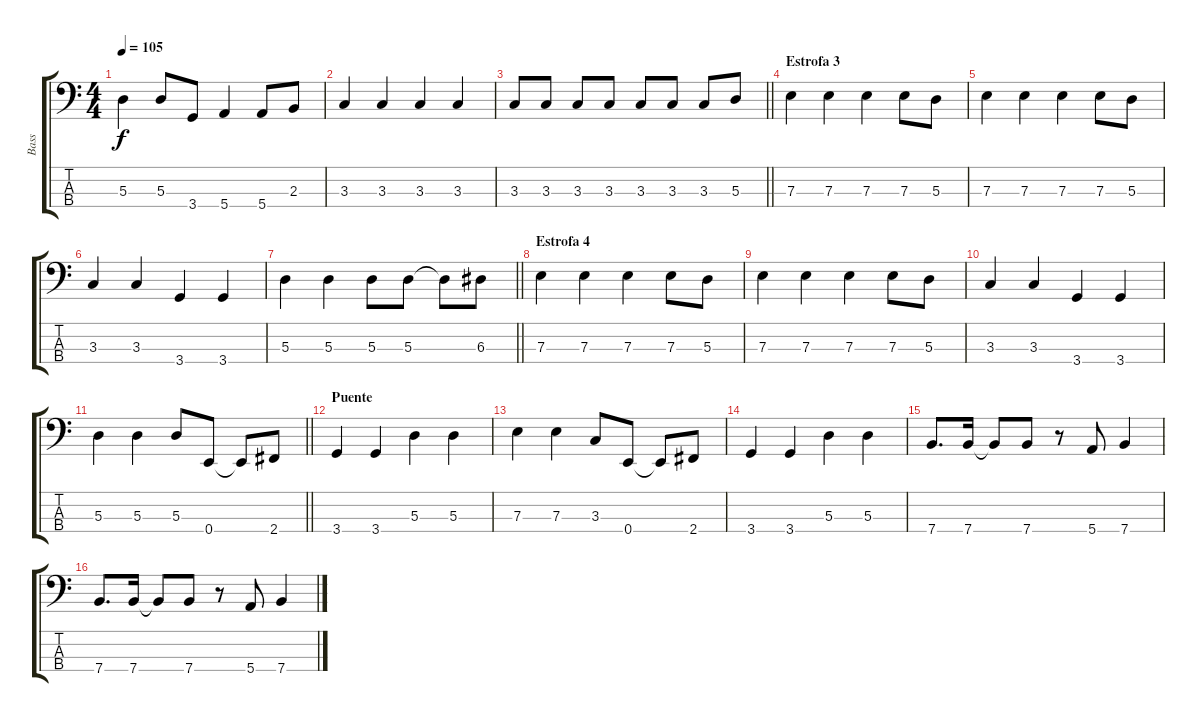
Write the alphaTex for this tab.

\track ("Bass" "Bass") {instrument electricbasspick}
\staff {score tabs}
\tuning (G2 D2 A1 E1) {hide}
\ts (4 4)
\tempo 105
\clef f4
\ks c
5.3.4{dy f} 5.3.8 3.4.8 5.4.4 5.4.8 2.3.8 |
3.3.4 3.3.4 3.3.4 3.3.4 |
\barLineRight lightlight
3.3.8 3.3.8 3.3.8 3.3.8 3.3.8 3.3.8 3.3.8 5.3.8 |
\section ("" "Estrofa 3")
7.3.4 7.3.4 7.3.4 7.3.8 5.3.8 |
7.3.4 7.3.4 7.3.4 7.3.8 5.3.8 |
3.3.4 3.3.4 3.4.4 3.4.4 |
\barLineRight lightlight
5.3.4 5.3.4 5.3.8 5.3.8 5.3{t}.8 6.3.8 |
\section ("" "Estrofa 4")
7.3.4 7.3.4 7.3.4 7.3.8 5.3.8 |
7.3.4 7.3.4 7.3.4 7.3.8 5.3.8 |
3.3.4 3.3.4 3.4.4 3.4.4 |
\barLineRight lightlight
5.3.4 5.3.4 5.3.8 0.4.8 0.4{t}.8 2.4.8 |
\section ("" "Puente")
3.4.4 3.4.4 5.3.4 5.3.4 |
7.3.4 7.3.4 3.3.8 0.4.8 0.4{t}.8 2.4.8 |
3.4.4 3.4.4 5.3.4 5.3.4 |
7.4.8{d} 7.4.16 7.4{t}.8 7.4.8 r.8 5.4.8 7.4.4 |
7.4.8{d} 7.4.16 7.4{t}.8 7.4.8 r.8 5.4.8 7.4.4
